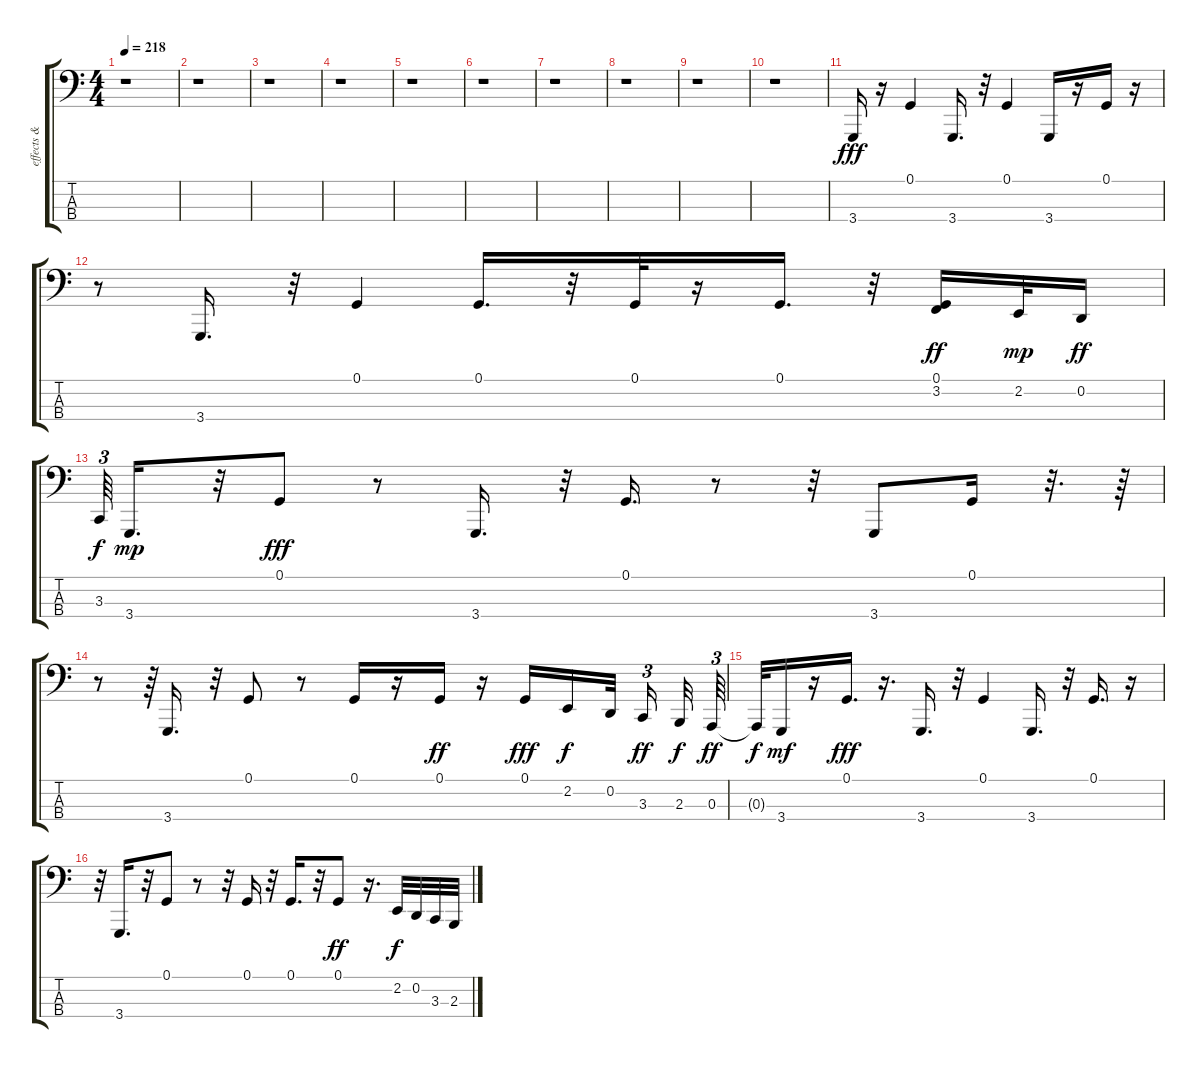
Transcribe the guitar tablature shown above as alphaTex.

\track ("effects & Bass      " "effects & ") {instrument synthvoice}
\staff {score tabs}
\tuning (G2 D2 A1 E1) {hide}
\ts (4 4)
\tempo 218
\clef f4
\ks c
r.1{dy f} |
r.1 |
r.1 |
r.1 |
r.1 |
r.1 |
r.1 |
r.1 |
r.1 |
r.1 |
3.4.16{dy fff volume 14 instrument acousticbass} r.16 0.1.4 3.4.16{d} r.32 0.1.4 3.4.16 r.16 0.1.16 r.16 |
r.8 3.4.16{d} r.32 0.1.4 0.1.16{d} r.32 0.1.32 r.16 0.1.16{d} r.32 (0.1 3.2).16{dy ff} 2.2.32{dy mp} 0.2.16{dy ff} |
3.3.64{tu (3 2) dy f} 3.4.16{d dy mp} r.32 0.1.8{dy fff} r.8 3.4.16{d} r.32 0.1.16{d} r.8 r.32 3.4.8 0.1.16 r.32{d} r.64 |
r.8 r.64{tu (3 2)} 3.4.16{d} r.32 0.1.8 r.8 0.1.16 r.16 0.1.16{dy ff} r.16 0.1.16{dy fff} 2.2.16{dy f} 0.2.32{beam splitsecondary} 3.3.16{tu (3 2) dy ff beam splitsecondary} 2.3.32{dy f} 0.3.64{tu (3 2) dy ff} |
0.3{t}.32{dy f} 3.4.16{dy mf} r.16 0.1.16{d dy fff} r.16{d} 3.4.16{d} r.32 0.1.4 3.4.16{d} r.32 0.1.16{d} r.16 |
r.32 3.4.16{d} r.32 0.1.8 r.8 r.32 0.1.16 r.32 0.1.16{d} r.32 0.1.8{dy ff} r.16{d} 2.2.32{dy f} 0.2.32 3.3.32 2.3.32
